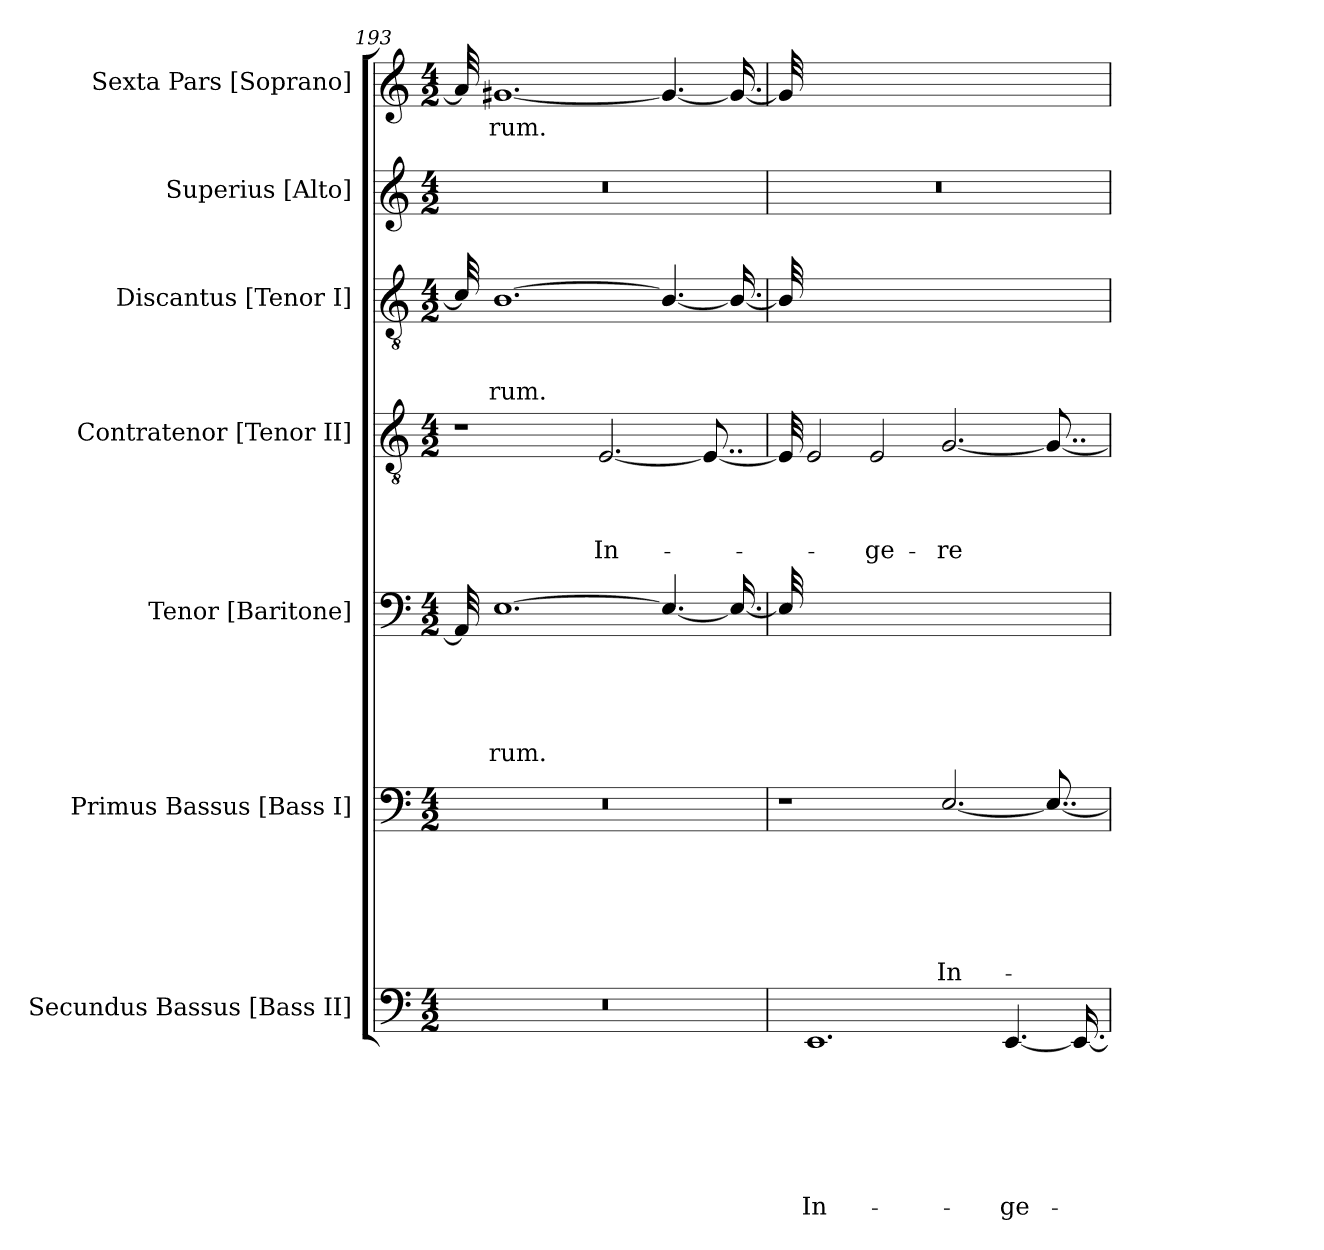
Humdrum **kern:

**kern	**text	**text	**text	**text	**text	**text	**text	**kern	**text	**text	**text	**text	**text	**text	**kern	**text	**text	**text	**text	**text	**kern	**text	**text	**text	**text	**kern	**text	**text	**text	**kern	**kern	**text
*part7	*part7	*part7	*part7	*part7	*part7	*part7	*part7	*part6	*part6	*part6	*part6	*part6	*part6	*part6	*part5	*part5	*part5	*part5	*part5	*part5	*part4	*part4	*part4	*part4	*part4	*part3	*part3	*part3	*part3	*part2	*part1	*part1
*staff7	*staff7	*staff7	*staff7	*staff7	*staff7	*staff7	*staff7	*staff6	*staff6	*staff6	*staff6	*staff6	*staff6	*staff6	*staff5	*staff5	*staff5	*staff5	*staff5	*staff5	*staff4	*staff4	*staff4	*staff4	*staff4	*staff3	*staff3	*staff3	*staff3	*staff2	*staff1	*staff1
*I"Secundus Bassus [Bass II]	*	*	*	*	*	*	*	*I"Primus Bassus [Bass I]	*	*	*	*	*	*	*I"Tenor [Baritone]	*	*	*	*	*	*I"Contratenor [Tenor II]	*	*	*	*	*I"Discantus [Tenor I]	*	*	*	*I"Superius [Alto]	*I"Sexta Pars [Soprano]	*
*I'B II	*	*	*	*	*	*	*	*I'B I	*	*	*	*	*	*	*I'Bar	*	*	*	*	*	*I'T II	*	*	*	*	*I'T I	*	*	*	*I'A	*I'S	*
*clefF4	*	*	*	*	*	*	*	*clefF4	*	*	*	*	*	*	*clefF4	*	*	*	*	*	*clefGv2	*	*	*	*	*clefGv2	*	*	*	*clefG2	*clefG2	*
*k[]	*	*	*	*	*	*	*	*k[]	*	*	*	*	*	*	*k[]	*	*	*	*	*	*k[]	*	*	*	*	*k[]	*	*	*	*k[]	*k[]	*
*C:	*	*	*	*	*	*	*	*C:	*	*	*	*	*	*	*C:	*	*	*	*	*	*C:	*	*	*	*	*C:	*	*	*	*C:	*C:	*
*M4/2	*	*	*	*	*	*	*	*M4/2	*	*	*	*	*	*	*M4/2	*	*	*	*	*	*M4/2	*	*	*	*	*M4/2	*	*	*	*M4/2	*M4/2	*
=193	=193	=193	=193	=193	=193	=193	=193	=193	=193	=193	=193	=193	=193	=193	=193	=193	=193	=193	=193	=193	=193	=193	=193	=193	=193	=193	=193	=193	=193	=193	=193	=193
0r	.	.	.	.	.	.	.	0r	.	.	.	.	.	.	32AA/]	.	.	.	.	.	1r	.	.	.	.	32c/]	.	.	.	0r	32a/]	.
!	!	!	!	!	!	!	!	!	!	!	!	!	!	!	!	!	!	!	!	!LO:LY:b	!	!	!	!	!	!	!	!	!LO:LY:b	!	!	!LO:LY:b
.	.	.	.	.	.	.	.	.	.	.	.	.	.	.	[<1.E	.	.	.	.	-rum.	.	.	.	.	.	[<1.B	.	.	-rum.	.	[<1.g#X	-rum.
.	.	.	.	.	.	.	.	.	.	.	.	.	.	.	.	.	.	.	.	.	32ryy	.	.	.	.	.	.	.	.	.	.	.
!	!	!	!	!	!	!	!	!	!	!	!	!	!	!	!	!	!	!	!	!	!	!	!	!	!LO:LY:b	!	!	!	!	!	!	!
.	.	.	.	.	.	.	.	.	.	.	.	.	.	.	.	.	.	.	.	.	[<2.E/	.	.	.	In-	.	.	.	.	.	.	.
.	.	.	.	.	.	.	.	.	.	.	.	.	.	.	4.E/_	.	.	.	.	.	.	.	.	.	.	4.B/_	.	.	.	.	4.g#/_	.
.	.	.	.	.	.	.	.	.	.	.	.	.	.	.	.	.	.	.	.	.	8..E/_	.	.	.	.	.	.	.	.	.	.	.
.	.	.	.	.	.	.	.	.	.	.	.	.	.	.	16.E/_	.	.	.	.	.	.	.	.	.	.	16.B/_	.	.	.	.	16.g#/_	.
=194	=194	=194	=194	=194	=194	=194	=194	=194	=194	=194	=194	=194	=194	=194	=194	=194	=194	=194	=194	=194	=194	=194	=194	=194	=194	=194	=194	=194	=194	=194	=194	=194
32ryy	.	.	.	.	.	.	.	1r	.	.	.	.	.	.	32E/]	.	.	.	.	.	32E/]	.	.	.	.	32B/]	.	.	.	0r	32g#/]	.
!	!	!	!	!	!	!	!LO:LY:b:rj	!	!	!	!	!	!	!	!	!	!	!	!	!	!	!	!	!	!	!	!	!	!	!	!	!
1.EE	.	.	.	.	.	.	In-	.	.	.	.	.	.	.	1ryy	.	.	.	.	.	2E/	.	.	.	.	1ryy	.	.	.	.	1ryy	.
!	!	!	!	!	!	!	!	!	!	!	!	!	!	!	!	!	!	!	!	!	!	!	!	!	!LO:LY:b	!	!	!	!	!	!	!
.	.	.	.	.	.	.	.	.	.	.	.	.	.	.	.	.	.	.	.	.	2E/	.	.	.	-ge-	.	.	.	.	.	.	.
.	.	.	.	.	.	.	.	32ryy	.	.	.	.	.	.	.	.	.	.	.	.	.	.	.	.	.	.	.	.	.	.	.	.
!	!	!	!	!	!	!	!	!	!	!	!	!	!	!LO:LY:b	!	!	!	!	!	!	!	!	!	!	!LO:LY:b	!	!	!	!	!	!	!
.	.	.	.	.	.	.	.	[>2.E/	.	.	.	.	.	In-	32%31ryy	.	.	.	.	.	[<2.G/	.	.	.	-re	32%31ryy	.	.	.	.	32%31ryy	.
!	!	!	!	!	!	!	!LO:LY:b:rj	!	!	!	!	!	!	!	!	!	!	!	!	!	!	!	!	!	!	!	!	!	!	!	!	!
[<4.EE/	.	.	.	.	.	.	-ge-	.	.	.	.	.	.	.	.	.	.	.	.	.	.	.	.	.	.	.	.	.	.	.	.	.
.	.	.	.	.	.	.	.	8..E/_	.	.	.	.	.	.	.	.	.	.	.	.	8..G/_	.	.	.	.	.	.	.	.	.	.	.
16.EE/_	.	.	.	.	.	.	.	.	.	.	.	.	.	.	.	.	.	.	.	.	.	.	.	.	.	.	.	.	.	.	.	.
=	=	=	=	=	=	=	=	=	=	=	=	=	=	=	=	=	=	=	=	=	=	=	=	=	=	=	=	=	=	=	=	=
*-	*-	*-	*-	*-	*-	*-	*-	*-	*-	*-	*-	*-	*-	*-	*-	*-	*-	*-	*-	*-	*-	*-	*-	*-	*-	*-	*-	*-	*-	*-	*-	*-
